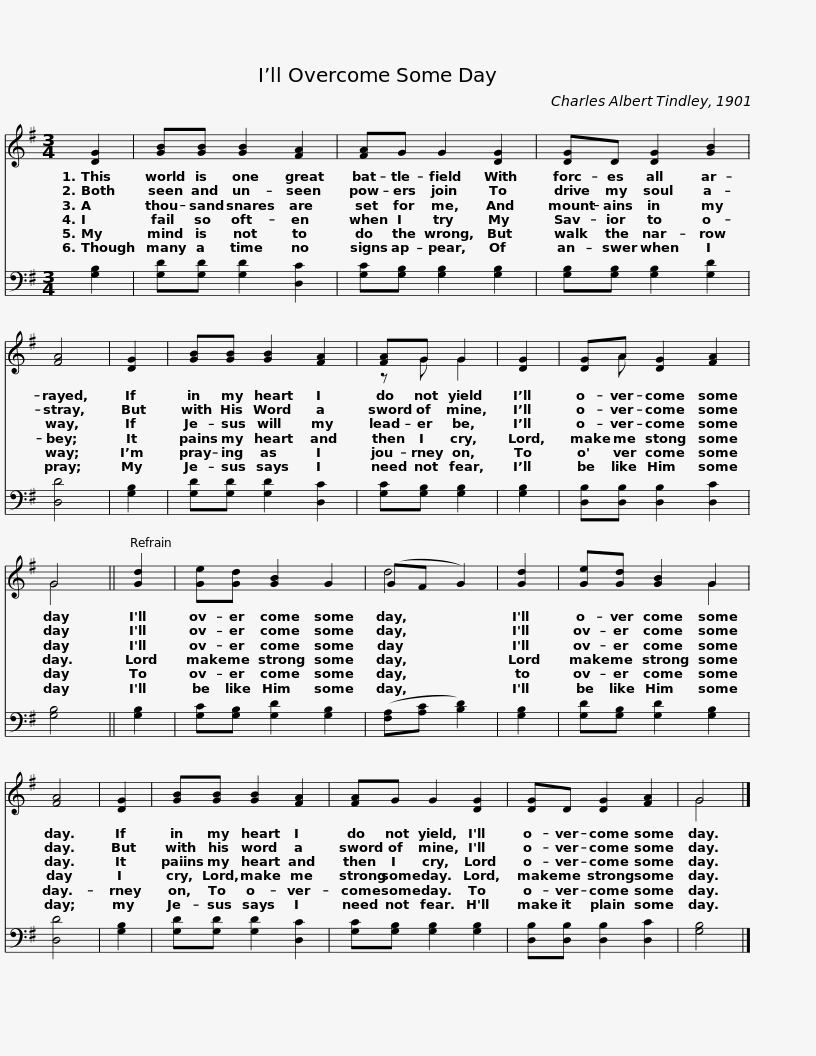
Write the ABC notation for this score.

X:1
%%score ( 1 2 ) 3
L:1/8
M:3/4
I:linebreak $
K:G
V:1 treble
V:2 treble
V:3 bass
V:1
 [DG]2 | [GB][GB] [GB]2 [FA]2 | [FA]G G2 [DG]2 | [DG]D [DG]2 [GB]2 | [FA]4 |$ %5
 [DG]2 | [GB][GB] [GB]2 [FA]2 | [FA]G G2 | [DG]2 | [DG]A [DG]2 [FA]2 | %10
 G4 ||$ [Gd]2 | [Ge][Gd] [GB]2 G2 | (GF G2) | [Gd]2 | %15
 [Ge][Gd] [GB]2 G2 | [FA]4 |$ [DG]2 | [GB][GB] [GB]2 [FA]2 | [FA]G G2 [DG]2 | %20
 [DG]D [DG]2 [FA]2 | G4 |] %22
V:2
 x2 | x6 | x6 | x6 | x4 |$ %5
 x2 | x6 | z G G2 | x2 | x A x4 | %10
 G4 ||$ x2 | x6 | d4 | x2 | %15
 x4 G2 | x4 |$ x2 | x6 | x6 | %20
 x6 | G4 |] %22
V:3
 [G,B,]2 | [G,D][G,D] [G,D]2 [D,C]2 | [G,C][G,B,] [G,B,]2 [G,B,]2 | [G,B,][G,B,] [G,B,]2 [G,D]2 | [D,D]4 |$ %5
 [G,B,]2 | [G,D][G,D] [G,D]2 [D,C]2 | [G,C][G,B,] [G,B,]2 | [G,B,]2 | [D,B,][D,B,] [D,B,]2 [D,C]2 | %10
 [G,B,]4 ||$ [G,B,]2 | [G,C][G,B,] [G,D]2 [G,B,]2 | ([F,A,][A,C] [B,D]2) | [G,B,]2 | %15
 [G,D][G,B,] [G,D]2 [G,B,]2 | [D,D]4 |$ [G,B,]2 | [G,D][G,D] [G,D]2 [D,C]2 | [G,C][G,B,] [G,B,]2 [G,B,]2 | %20
 [D,B,][D,B,] [D,B,]2 [D,C]2 | [G,B,]4 |] %22
